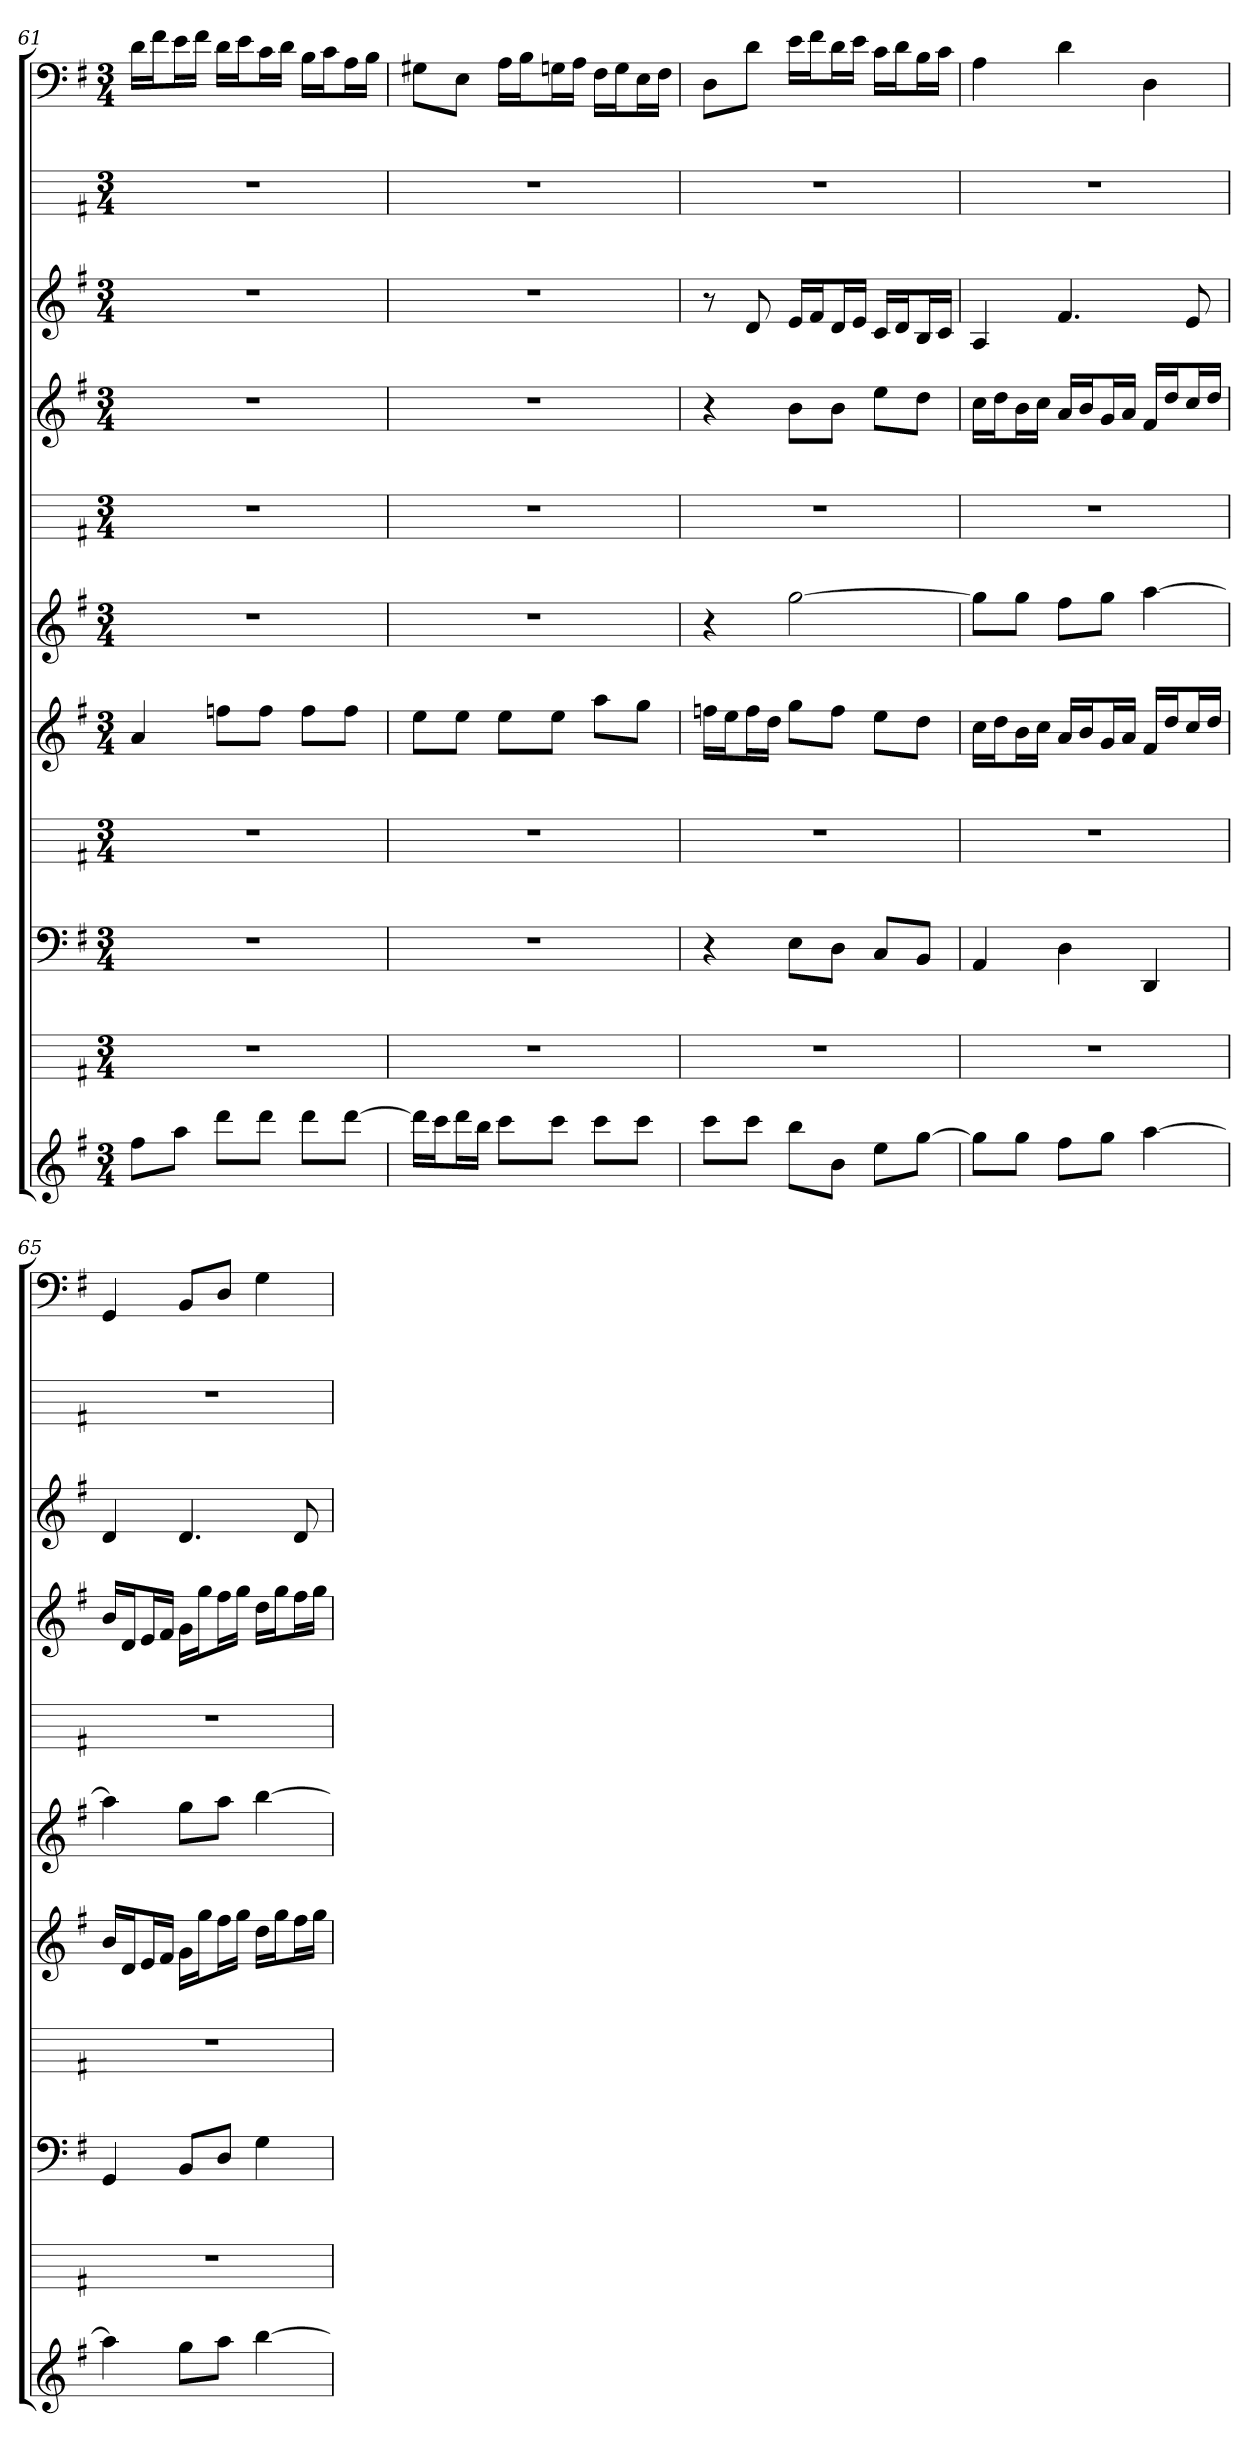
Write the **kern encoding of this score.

**kern	**kern	**kern	**kern	**kern	**kern	**kern	**kern	**kern	**kern	**kern
*part11	*part10	*part9	*part8	*part7	*part6	*part5	*part4	*part3	*part2	*part1
*staff11	*staff10	*staff9	*staff8	*staff7	*staff6	*staff5	*staff4	*staff3	*staff2	*staff1
*k[f#]	*k[f#]	*k[f#]	*k[f#]	*k[f#]	*k[f#]	*k[f#]	*k[f#]	*k[f#]	*k[f#]	*k[f#]
*G:	*G:	*G:	*G:	*G:	*G:	*G:	*G:	*G:	*G:	*G:
*M3/4	*M3/4	*M3/4	*M3/4	*M3/4	*M3/4	*M3/4	*M3/4	*M3/4	*M3/4	*M3/4
=61	=61	=61	=61	=61	=61	=61	=61	=61	=61	=61
8ff#L	2.r	2.r	2.r	4a	2.r	2.r	2.r	2.r	2.r	16dLL
.	.	.	.	.	.	.	.	.	.	16f#J
8aaJ	.	.	.	.	.	.	.	.	.	16eL
.	.	.	.	.	.	.	.	.	.	16f#JJ
8dddL	.	.	.	8ffnL	.	.	.	.	.	16dLL
.	.	.	.	.	.	.	.	.	.	16eJ
8dddJ	.	.	.	8ffJ	.	.	.	.	.	16cL
.	.	.	.	.	.	.	.	.	.	16dJJ
8dddL	.	.	.	8ffL	.	.	.	.	.	16BLL
.	.	.	.	.	.	.	.	.	.	16cJ
[8dddJ	.	.	.	8ffJ	.	.	.	.	.	16AL
.	.	.	.	.	.	.	.	.	.	16BJJ
=62	=62	=62	=62	=62	=62	=62	=62	=62	=62	=62
16dddLL]	2.r	2.r	2.r	8eeL	2.r	2.r	2.r	2.r	2.r	8G#XL
16cccJ	.	.	.	.	.	.	.	.	.	.
16dddL	.	.	.	8eeJ	.	.	.	.	.	8EJ
16bbJJ	.	.	.	.	.	.	.	.	.	.
8cccL	.	.	.	8eeL	.	.	.	.	.	16ALL
.	.	.	.	.	.	.	.	.	.	16BJ
8cccJ	.	.	.	8eeJ	.	.	.	.	.	16GnL
.	.	.	.	.	.	.	.	.	.	16AJJ
8cccL	.	.	.	8aaL	.	.	.	.	.	16F#LL
.	.	.	.	.	.	.	.	.	.	16GJ
8cccJ	.	.	.	8ggJ	.	.	.	.	.	16EL
.	.	.	.	.	.	.	.	.	.	16F#JJ
=63	=63	=63	=63	=63	=63	=63	=63	=63	=63	=63
8cccL	2.r	4r	2.r	16ffnLL	4r	2.r	4r	8r	2.r	8DL
.	.	.	.	16eeJ	.	.	.	.	.	.
8cccJ	.	.	.	16ffL	.	.	.	8d	.	8dJ
.	.	.	.	16ddJJ	.	.	.	.	.	.
8bbL	.	8EL	.	8ggL	[2gg	.	8bL	16eLL	.	16eLL
.	.	.	.	.	.	.	.	16f#J	.	16f#J
8bJ	.	8DJ	.	8ffJ	.	.	8bJ	16dL	.	16dL
.	.	.	.	.	.	.	.	16eJJ	.	16eJJ
8eeL	.	8CL	.	8eeL	.	.	8eeL	16cLL	.	16cLL
.	.	.	.	.	.	.	.	16dJ	.	16dJ
[8ggJ	.	8BBJ	.	8ddJ	.	.	8ddJ	16BL	.	16BL
.	.	.	.	.	.	.	.	16cJJ	.	16cJJ
=64	=64	=64	=64	=64	=64	=64	=64	=64	=64	=64
8ggL]	2.r	4AA	2.r	16ccLL	8ggL]	2.r	16ccLL	4A	2.r	4A
.	.	.	.	16ddJ	.	.	16ddJ	.	.	.
8ggJ	.	.	.	16bL	8ggJ	.	16bL	.	.	.
.	.	.	.	16ccJJ	.	.	16ccJJ	.	.	.
8ff#L	.	4D	.	16aLL	8ff#L	.	16aLL	4.f#	.	4d
.	.	.	.	16bJ	.	.	16bJ	.	.	.
8ggJ	.	.	.	16gL	8ggJ	.	16gL	.	.	.
.	.	.	.	16aJJ	.	.	16aJJ	.	.	.
[4aa	.	4DD	.	16f#LL	[4aa	.	16f#LL	.	.	4D
.	.	.	.	16ddJ	.	.	16ddJ	.	.	.
.	.	.	.	16ccL	.	.	16ccL	8e	.	.
.	.	.	.	16ddJJ	.	.	16ddJJ	.	.	.
=65	=65	=65	=65	=65	=65	=65	=65	=65	=65	=65
4aa]	2.r	4GG	2.r	16bLL	4aa]	2.r	16bLL	4d	2.r	4GG
.	.	.	.	16dJ	.	.	16dJ	.	.	.
.	.	.	.	16eL	.	.	16eL	.	.	.
.	.	.	.	16f#JJ	.	.	16f#JJ	.	.	.
8ggL	.	8BBL	.	16gLL	8ggL	.	16gLL	4.d	.	8BBL
.	.	.	.	16ggJ	.	.	16ggJ	.	.	.
8aaJ	.	8DJ	.	16ff#L	8aaJ	.	16ff#L	.	.	8DJ
.	.	.	.	16ggJJ	.	.	16ggJJ	.	.	.
[4bb	.	4G	.	16ddLL	[4bb	.	16ddLL	.	.	4G
.	.	.	.	16ggJ	.	.	16ggJ	.	.	.
.	.	.	.	16ff#L	.	.	16ff#L	8d	.	.
.	.	.	.	16ggJJ	.	.	16ggJJ	.	.	.
=	=	=	=	=	=	=	=	=	=	=
*-	*-	*-	*-	*-	*-	*-	*-	*-	*-	*-
